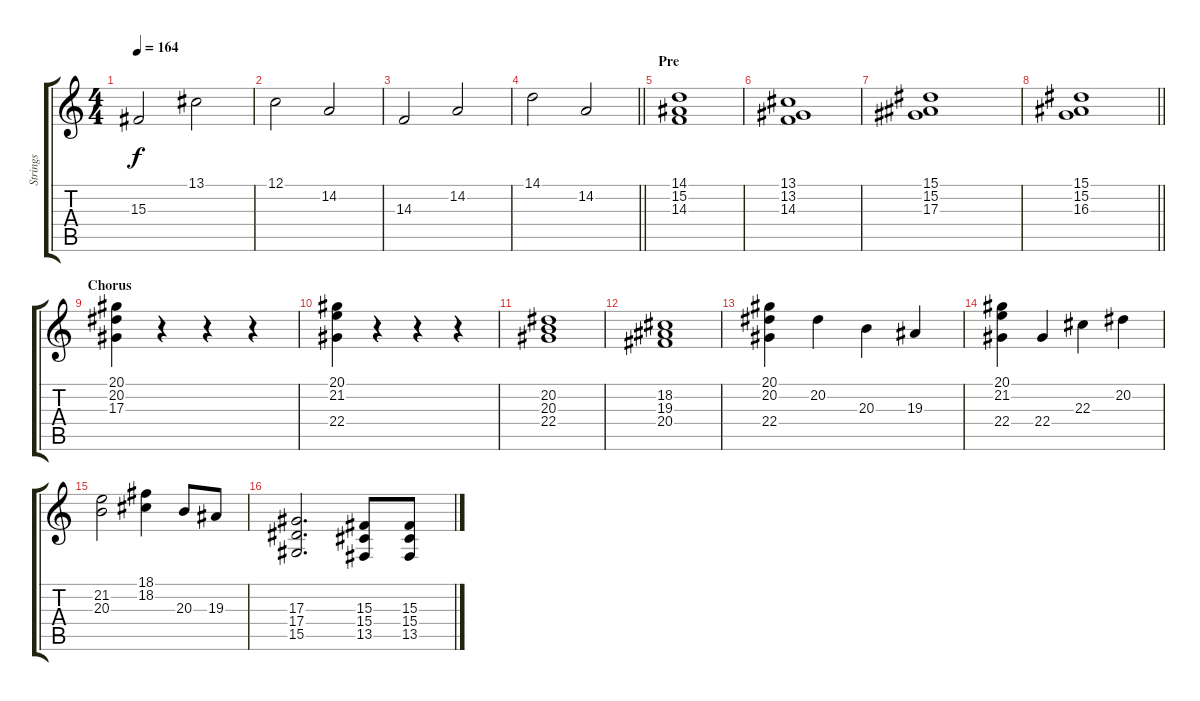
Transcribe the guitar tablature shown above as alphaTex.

\track ("Strings" "Strings") {instrument stringensemble1}
\staff {score tabs}
\tuning (C4 G3 Eb3 Bb2 F2 C2) {hide}
\ts (4 4)
\tempo 164
\clef g2
\ks c
15.3.2{dy f} 13.1.2 |
12.1.2 14.2.2 |
14.3.2 14.2.2 |
\barLineRight lightlight
14.1.2 14.2.2 |
\section ("" "Pre")
(14.1 15.2 14.3).1 |
(13.1 13.2 14.3).1 |
(15.1 15.2 17.3).1 |
\barLineRight lightlight
(15.1 15.2 16.3).1 |
\section ("" "Chorus")
(20.1 20.2 17.3).4 r.4 r.4 r.4 |
(20.1 21.2 22.4).4 r.4 r.4 r.4 |
(20.2 20.3 22.4).1 |
(18.2 19.3 20.4).1 |
(20.1 20.2 22.4).4 20.2.4 20.3.4 19.3.4 |
(20.1 21.2 22.4).4 22.4.4 22.3.4 20.2.4 |
(21.2 20.3).2 (18.1 18.2).4 20.3.8 19.3.8 |
(17.3 17.4 15.5).2{d} (15.3 15.4 13.5).8 (15.3 15.4 13.5).8
